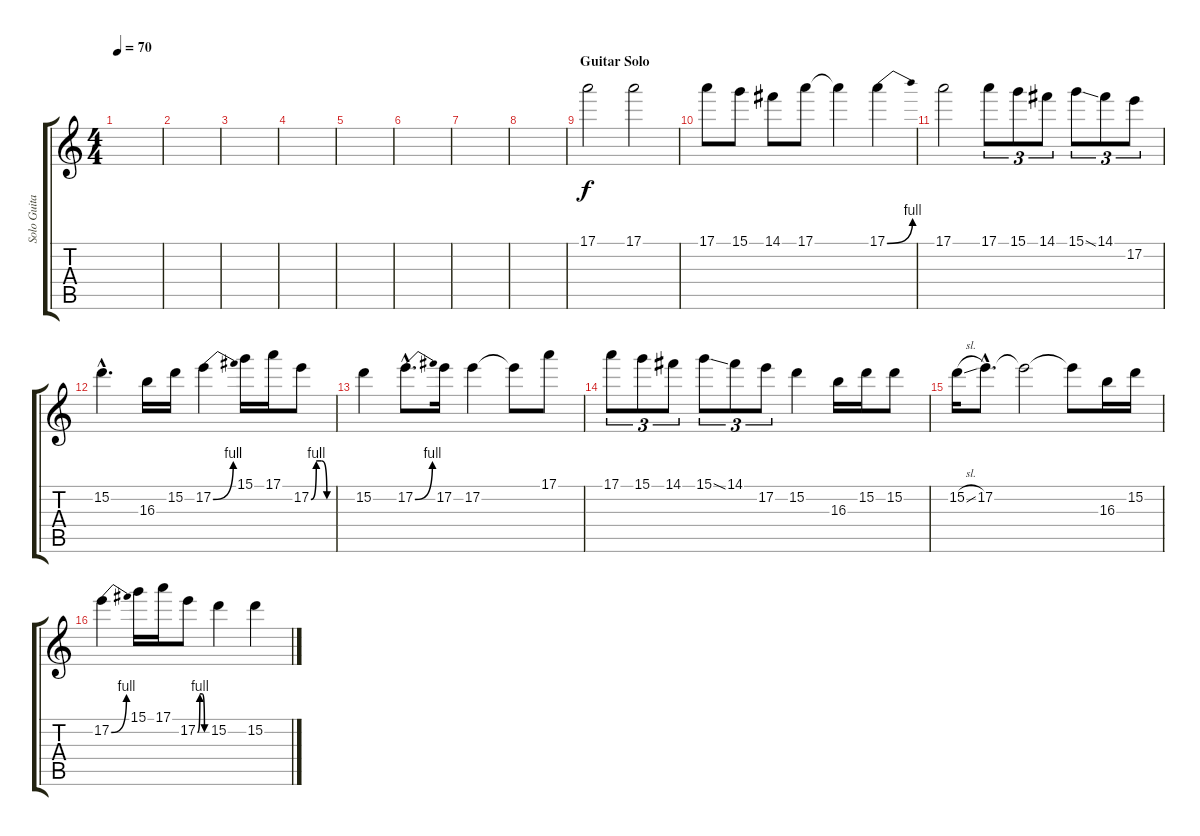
\track ("Solo Guitar" "Solo Guita") {instrument distortionguitar}
\staff {score tabs}
\tuning (E4 B3 G3 D3 A2 E2) {hide}
\ts (4 4)
\tempo 70
\clef g2
\ks c
|
|
|
|
|
|
|
|
\section ("" "Guitar Solo")
17.1.2{instrument distortionguitar} 17.1.2 |
17.1.8 15.1.8 14.1.8 17.1.8 17.1{t}.4 17.1{be (bend 0 0 60 4)}.4 |
17.1.2 17.1.8{tu (3 2)} 15.1.8{tu (3 2)} 14.1.8{tu (3 2)} 15.1{ss}.8{tu (3 2)} 14.1.8{tu (3 2)} 17.2.8{tu (3 2)} |
15.2{hac}.4{d} 16.3.16 15.2.16 17.2{be (bend 0 0 60 4)}.4 15.1.16 17.1.16 17.2{be (custom 0 0 15 4 30 4 45 0 60 0)}.8 |
15.2.4 17.2{be (bend 0 0 60 4) hac}.8{d} 17.2.16 17.2.4 17.2{t}.8 17.1.8 |
17.1.8{tu (3 2)} 15.1.8{tu (3 2)} 14.1.8{tu (3 2)} 15.1{ss}.8{tu (3 2)} 14.1.8{tu (3 2)} 17.2.8{tu (3 2)} 15.2.4 16.3.16 15.2.16 15.2.8 |
15.2{sl}.16 17.2{hac}.8{d} 17.2{t}.2 17.2{t}.8 16.3.16 15.2.16 |
17.2{be (bend 0 0 60 4)}.4 15.1.16 17.1.16 17.2{be (custom 0 0 15 4 30 4 45 0 60 0)}.8 15.2.4 15.2.4
